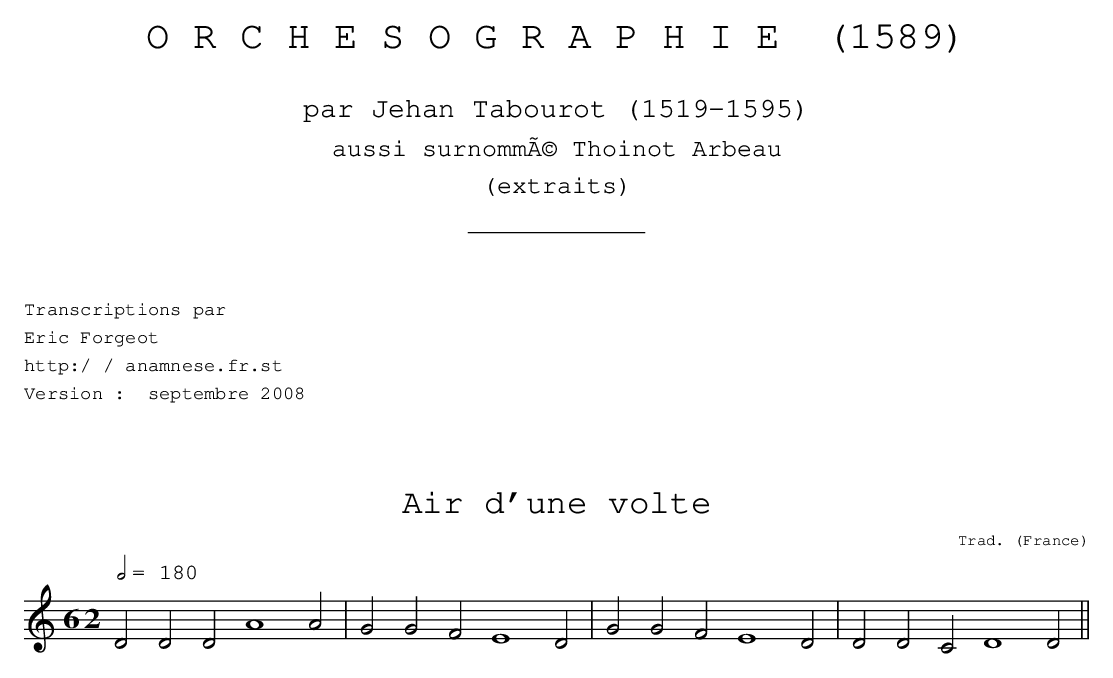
X:1
T:Air d'une volte
C:Trad.
O:France
M:6/ 2
L:1/ 2
Q:1/ 2=180
K:C
DDD A2A | GGF E2D | GGF E2D | DDC D2D ||
